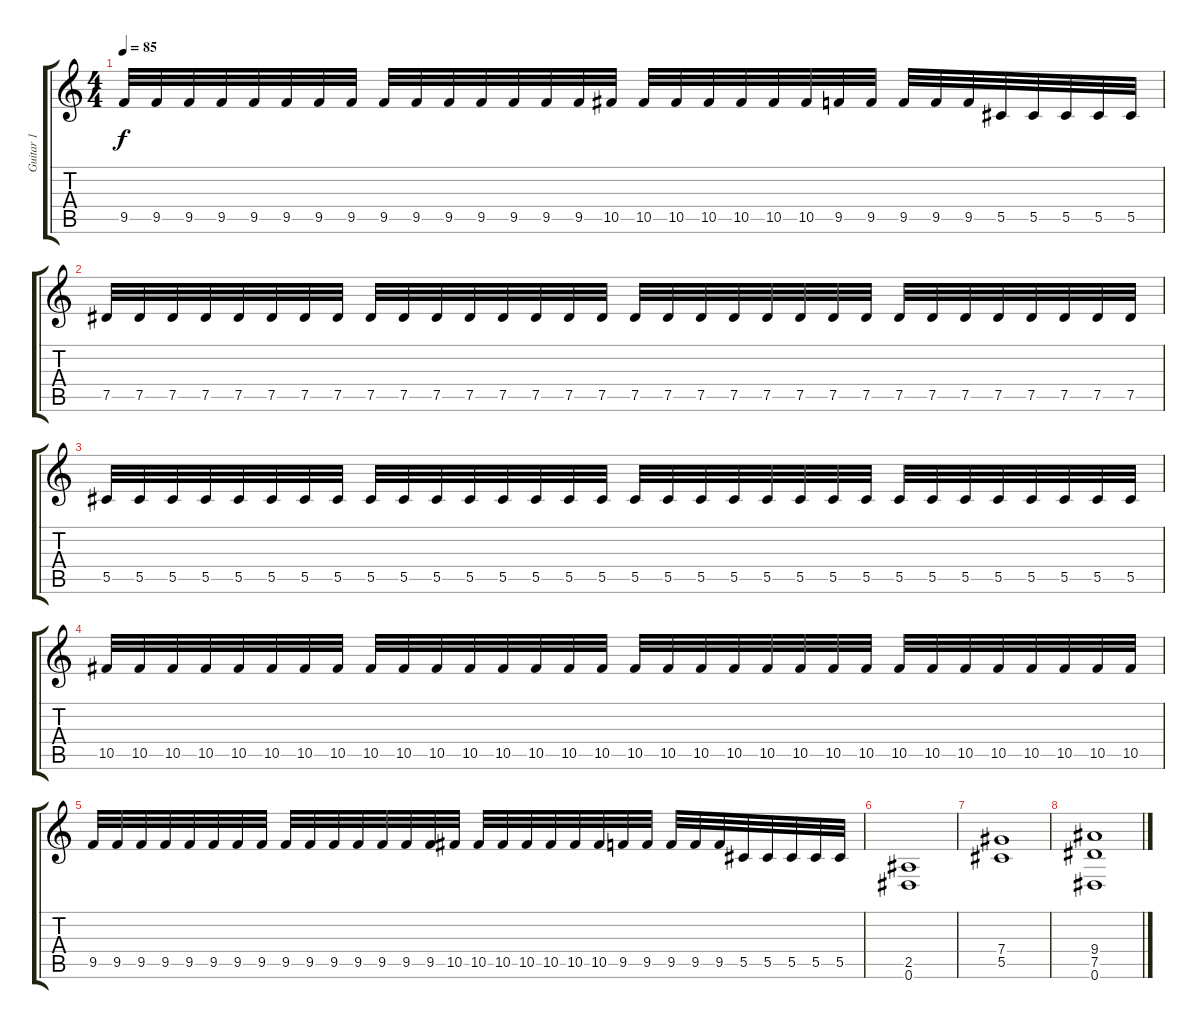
\track ("Guitar 1" "Guitar 1") {instrument distortionguitar}
\staff {score tabs}
\tuning (Eb4 Bb3 Gb3 Db3 Ab2 Eb2) {hide}
\ts (4 4)
\tempo 85
\clef g2
\ks c
9.5.32{dy f} 9.5.32 9.5.32 9.5.32 9.5.32 9.5.32 9.5.32 9.5.32 9.5.32 9.5.32 9.5.32 9.5.32 9.5.32 9.5.32 9.5.32 10.5.32 10.5.32 10.5.32 10.5.32 10.5.32 10.5.32 10.5.32 9.5.32 9.5.32 9.5.32 9.5.32 9.5.32 5.5.32 5.5.32 5.5.32 5.5.32 5.5.32 |
7.5.32 7.5.32 7.5.32 7.5.32 7.5.32 7.5.32 7.5.32 7.5.32 7.5.32 7.5.32 7.5.32 7.5.32 7.5.32 7.5.32 7.5.32 7.5.32 7.5.32 7.5.32 7.5.32 7.5.32 7.5.32 7.5.32 7.5.32 7.5.32 7.5.32 7.5.32 7.5.32 7.5.32 7.5.32 7.5.32 7.5.32 7.5.32 |
5.5.32 5.5.32 5.5.32 5.5.32 5.5.32 5.5.32 5.5.32 5.5.32 5.5.32 5.5.32 5.5.32 5.5.32 5.5.32 5.5.32 5.5.32 5.5.32 5.5.32 5.5.32 5.5.32 5.5.32 5.5.32 5.5.32 5.5.32 5.5.32 5.5.32 5.5.32 5.5.32 5.5.32 5.5.32 5.5.32 5.5.32 5.5.32 |
10.5.32 10.5.32 10.5.32 10.5.32 10.5.32 10.5.32 10.5.32 10.5.32 10.5.32 10.5.32 10.5.32 10.5.32 10.5.32 10.5.32 10.5.32 10.5.32 10.5.32 10.5.32 10.5.32 10.5.32 10.5.32 10.5.32 10.5.32 10.5.32 10.5.32 10.5.32 10.5.32 10.5.32 10.5.32 10.5.32 10.5.32 10.5.32 |
9.5.32 9.5.32 9.5.32 9.5.32 9.5.32 9.5.32 9.5.32 9.5.32 9.5.32 9.5.32 9.5.32 9.5.32 9.5.32 9.5.32 9.5.32 10.5.32 10.5.32 10.5.32 10.5.32 10.5.32 10.5.32 10.5.32 9.5.32 9.5.32 9.5.32 9.5.32 9.5.32 5.5.32 5.5.32 5.5.32 5.5.32 5.5.32 |
(2.5 0.6).1 |
(7.4 5.5).1 |
(9.4 7.5 0.6).1
